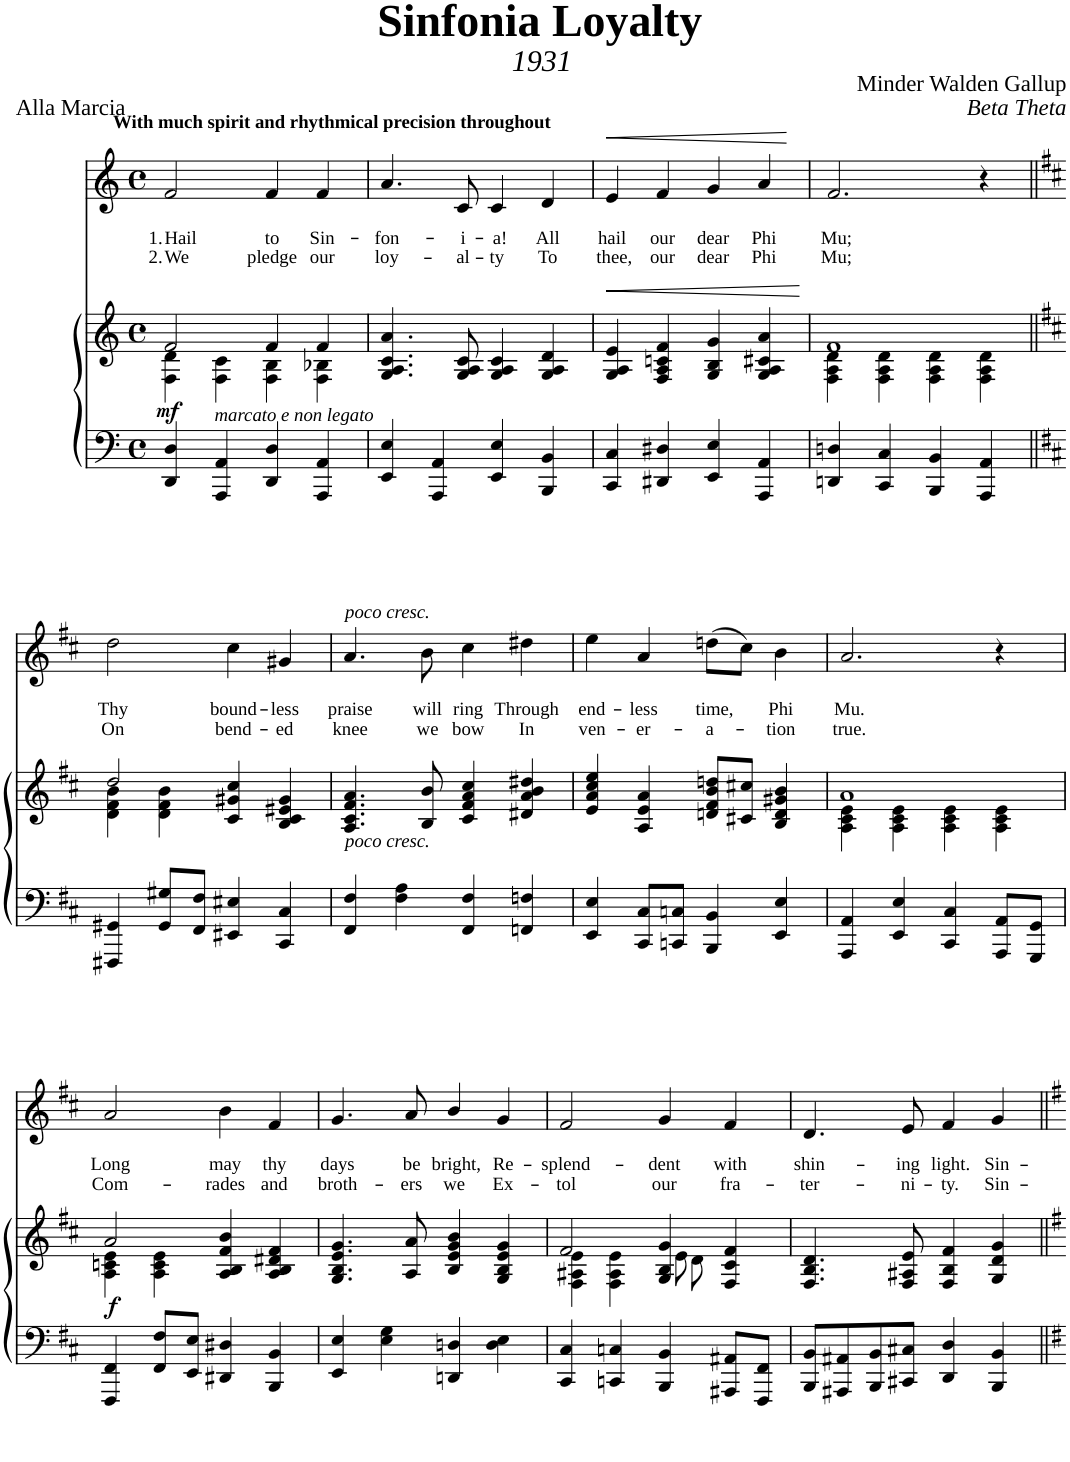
**kern	**dynam	**kern	**dynam	**kern	**text	**text	**dynam
*part3	*part3	*part2	*part2	*part1	*part1	*part1	*part1
*staff3	*staff3	*staff2	*staff2	*staff1	*staff1	*staff1	*staff1
*I"Piano	*	*I"Piano	*	*I"Piano	*	*	*
*I'Pno	*	*I'Pno	*	*I'Pno	*	*	*
*clefF4	*	*clefG2	*	*clefG2	*	*	*
*k[]	*	*k[]	*	*k[]	*	*	*
*M4/4	*	*M4/4	*	*M4/4	*	*	*
*met(c)	*	*met(c)	*	*met(c)	*	*	*
=1	=1	=1	=1	=1	=1	=1	=1
*	*	*^	*	*	*	*	*
!	!	!	!	!	!LO:TX:a:B:t=With much spirit and rhythmical precision throughout	!	!	!
!	!LO:DY:a	!	!	!	!	!LO:LY:b	!LO:LY:b	!
4DD/ 4D/	mf	2f/	4F\ 4d\	.	2f/	1. Hail	2. We	.
!LO:TX:a:i:t=marcato e non legato	!	!	!	!	!	!	!	!
4AAA/ 4AA/	.	.	4F\ 4c\	.	.	.	.	.
!	!	!	!	!	!	!LO:LY:b	!LO:LY:b	!
4DD/ 4D/	.	4f/	4F\ 4B\	.	4f/	to	pledge	.
!	!	!	!	!	!	!LO:LY:b	!LO:LY:b	!
4AAA/ 4AA/	.	4f/	4F\ 4B-X\	.	4f/	Sin-	our	.
=2	=2	=2	=2	=2	=2	=2	=2	=2
!	!	!	!	!	!	!LO:LY:b	!LO:LY:b	!
*	*	*v	*v	*	*	*	*	*
4EE/ 4E/	.	4.G/ 4.A/ 4.c/ 4.a/	.	4.a/	-fon-	loy-	.
4AAA/ 4AA/	.	.	.	.	.	.	.
!	!	!	!	!	!LO:LY:b	!LO:LY:b	!
.	.	8G/ 8A/ 8c/	.	8c/	-i-	-al-	.
!	!	!	!	!	!LO:LY:b	!LO:LY:b	!
4EE/ 4E/	.	4G/ 4A/ 4c/	.	4c/	-a!	-ty	.
!	!	!	!	!	!LO:LY:b	!LO:LY:b	!
4BBB/ 4BB/	.	4G/ 4A/ 4d/	.	4d/	All	To	.
=3	=3	=3	=3	=3	=3	=3	=3
!	!	!	!LO:HP:b	!	!LO:LY:b	!LO:LY:b	!LO:HP:b
4CC/ 4C/	.	4G/ 4A/ 4e/	<	4e/	hail	thee,	<
!	!	!	!	!	!LO:LY:b	!LO:LY:b	!
4DD#X/ 4D#X/	.	4F/ 4A/ 4cn/ 4f/	.	4f/	our	our	.
!	!	!	!	!	!LO:LY:b	!LO:LY:b	!
4EE/ 4E/	.	4G/ 4B/ 4g/	.	4g/	dear	dear	.
!	!	!	!	!	!LO:LY:b	!LO:LY:b	!
4AAA/ 4AA/	.	4G/ 4A/ 4c#X/ 4a/	.	4a/	Phi	Phi	.
.	.	.	[	.	.	.	[
=4	=4	=4	=4	=4	=4	=4	=4
*	*	*^	*	*	*	*	*
!	!	!	!	!	!	!LO:LY:b	!LO:LY:b	!
4DDn/ 4Dn/	.	1f	4F\ 4A\ 4d\	.	2.f/	Mu;	Mu;	.
4CC/ 4C/	.	.	4F\ 4A\ 4d\	.	.	.	.	.
4BBB/ 4BB/	.	.	4F\ 4A\ 4d\	.	.	.	.	.
4AAA/ 4AA/	.	.	4F\ 4A\ 4d\	.	4r	.	.	.
!!LO:LB:g=z
=5||	=5||	=5||	=5||	=5||	=5||	=5||	=5||	=5||
*k[f#c#]	*	*k[f#c#]	*	*	*k[f#c#]	*	*	*
!	!	!	!	!	!	!LO:LY:b	!LO:LY:b	!
4FFF#X/ 4GG#X/	.	2dd/	4d\ 4f#\ 4b\	.	2dd\	Thy	On	.
8GG#/ 8G#X/L	.	.	4d\ 4f#\ 4b\	.	.	.	.	.
8FF#/ 8F#/J	.	.	.	.	.	.	.	.
!	!	!	!	!	!	!LO:LY:b	!LO:LY:b	!
4EE#X/ 4E#X/	.	4c#/ 4g#X/ 4cc#/	2ryy	.	4cc#\	bound-	bend-	.
!	!	!	!	!	!	!LO:LY:b	!LO:LY:b	!
4CC#/ 4C#/	.	4B/ 4c#/ 4e#X/ 4g#/	.	.	4g#X/	-less	-ed	.
*	*	*v	*v	*	*	*	*	*
=6	=6	=6	=6	=6	=6	=6	=6
!	!	!	!	!LO:TX:a:i:t=poco cresc.	!	!	!
!LO:TX:a:i:t=poco cresc.	!	!	!	!	!	!	!
!	!	!	!	!	!LO:LY:b	!LO:LY:b	!
4FF#/ 4F#/	.	4.A/ 4.c#/ 4.f#/ 4.a/	.	4.a/	praise	knee	.
4F#\ 4A\	.	.	.	.	.	.	.
!	!	!	!	!	!LO:LY:b	!LO:LY:b	!
.	.	8B/ 8b/	.	8b\	will	we	.
!	!	!	!	!	!LO:LY:b	!LO:LY:b	!
4FF#/ 4F#/	.	4c#/ 4f#/ 4a/ 4cc#/	.	4cc#\	ring	bow	.
!	!	!	!	!	!LO:LY:b	!LO:LY:b	!
4FFn/ 4Fn/	.	4d#X/ 4a/ 4b/ 4dd#X/	.	4dd#X\	Through	In	.
=7	=7	=7	=7	=7	=7	=7	=7
!	!	!	!	!	!LO:LY:b	!LO:LY:b	!
4EE/ 4E/	.	4e/ 4a/ 4cc#/ 4ee/	.	4ee\	end-	ven-	.
!	!	!	!	!	!LO:LY:b	!LO:LY:b	!
8CC#/ 8C#/L	.	4A/ 4e/ 4a/	.	4a/	-less	-er-	.
8CCn/ 8Cn/J	.	.	.	.	.	.	.
!	!	!	!	!	!LO:LY:b	!LO:LY:b	!
4BBB/ 4BB/	.	8dn/ 8f#/ 8b/ 8ddn/L	.	(8ddn\L	time,	-a-	.
.	.	8c#X/ 8cc#X/J	.	8cc#\J)	.	.	.
!	!	!	!	!	!LO:LY:b	!LO:LY:b	!
4EE/ 4E/	.	4B/ 4d/ 4g#X/ 4b/	.	4b\	Phi	-tion	.
=8	=8	=8	=8	=8	=8	=8	=8
*	*	*^	*	*	*	*	*
!	!	!	!	!	!	!LO:LY:b	!LO:LY:b	!
4AAA/ 4AA/	.	1a	4A\ 4c#\ 4e\	.	2.a/	Mu.	true.	.
4EE/ 4E/	.	.	4A\ 4c#\ 4e\	.	.	.	.	.
4CC#/ 4C#/	.	.	4A\ 4c#\ 4e\	.	.	.	.	.
8AAA/ 8AA/L	.	.	4A\ 4c#\ 4e\	.	4r	.	.	.
8GGG/ 8GG/J	.	.	.	.	.	.	.	.
!!LO:LB:g=z
=9	=9	=9	=9	=9	=9	=9	=9	=9
!	!LO:DY:a	!	!	!	!	!LO:LY:b	!LO:LY:b	!
4FFF#/ 4FF#/	f	2a/	4A\ 4cn\ 4e\	.	2a/	Long	Com-	.
8FF#/ 8F#/L	.	.	4A\ 4c\ 4e\	.	.	.	.	.
8EE/ 8E/J	.	.	.	.	.	.	.	.
!	!	!	!	!	!	!LO:LY:b	!LO:LY:b	!
4DD#X/ 4D#X/	.	4A/ 4B/ 4f#/ 4b/	2ryy	.	4b\	may	-rades	.
!	!	!	!	!	!	!LO:LY:b	!LO:LY:b	!
4BBB/ 4BB/	.	4A/ 4B/ 4d#X/ 4f#/	.	.	4f#/	thy	and	.
*	*	*v	*v	*	*	*	*	*
=10	=10	=10	=10	=10	=10	=10	=10
!	!	!	!	!	!LO:LY:b	!LO:LY:b	!
4EE/ 4E/	.	4.G/ 4.B/ 4.e/ 4.g/	.	4.g/	days	broth-	.
4E\ 4G\	.	.	.	.	.	.	.
!	!	!	!	!	!LO:LY:b	!LO:LY:b	!
.	.	8A/ 8a/	.	8a/	be	-ers	.
!	!	!	!	!	!LO:LY:b	!LO:LY:b	!
4DDn/ 4Dn/	.	4B/ 4e/ 4g/ 4b/	.	4b/	bright,	we	.
!	!	!	!	!	!LO:LY:b	!LO:LY:b	!
4D\ 4E\	.	4G/ 4B/ 4e/ 4g/	.	4g/	Re-	Ex-	.
=11	=11	=11	=11	=11	=11	=11	=11
*	*	*^	*	*	*	*	*
!	!	!	!	!	!	!LO:LY:b	!LO:LY:b	!
4CC#/ 4C#/	.	2f#/	4F#\ 4A#X\ 4e\	.	2f#/	-splend-	-tol	.
4CCn/ 4Cn/	.	.	4F#\ 4A#\ 4e\	.	.	.	.	.
!	!	!	!	!	!	!LO:LY:b	!LO:LY:b	!
4BBB/ 4BB/	.	4G/ 4B/ 4g/	8e\	.	4g/	-dent	our	.
.	.	.	8d\	.	.	.	.	.
!	!	!	!	!	!	!LO:LY:b	!LO:LY:b	!
8AAA#X/ 8AA#X/L	.	4F#/ 4c#/ 4f#/	4ryy	.	4f#/	with	fra-	.
8FFF#/ 8FF#/J	.	.	.	.	.	.	.	.
*	*	*v	*v	*	*	*	*	*
=12	=12	=12	=12	=12	=12	=12	=12
!	!	!	!	!	!LO:LY:b	!LO:LY:b	!
8BBB/ 8BB/L	.	4.F#/ 4.B/ 4.d/	.	4.d/	shin-	-ter-	.
8AAA#X/ 8AA#X/	.	.	.	.	.	.	.
8BBB/ 8BB/	.	.	.	.	.	.	.
!	!	!	!	!	!LO:LY:b	!LO:LY:b	!
8CC#X/ 8C#X/J	.	8F#/ 8A#X/ 8e/	.	8e/	-ing	-ni-	.
!	!	!	!	!	!LO:LY:b	!LO:LY:b	!
4DD/ 4D/	.	4F#/ 4B/ 4f#/	.	4f#/	light.	-ty.	.
!	!	!	!	!	!LO:LY:b	!LO:LY:b	!
4BBB/ 4BB/	.	4G/ 4d/ 4g/	.	4g/	Sin-	Sin-	.
=||	=||	=||	=||	=||	=||	=||	=||
*-	*-	*-	*-	*-	*-	*-	*-
